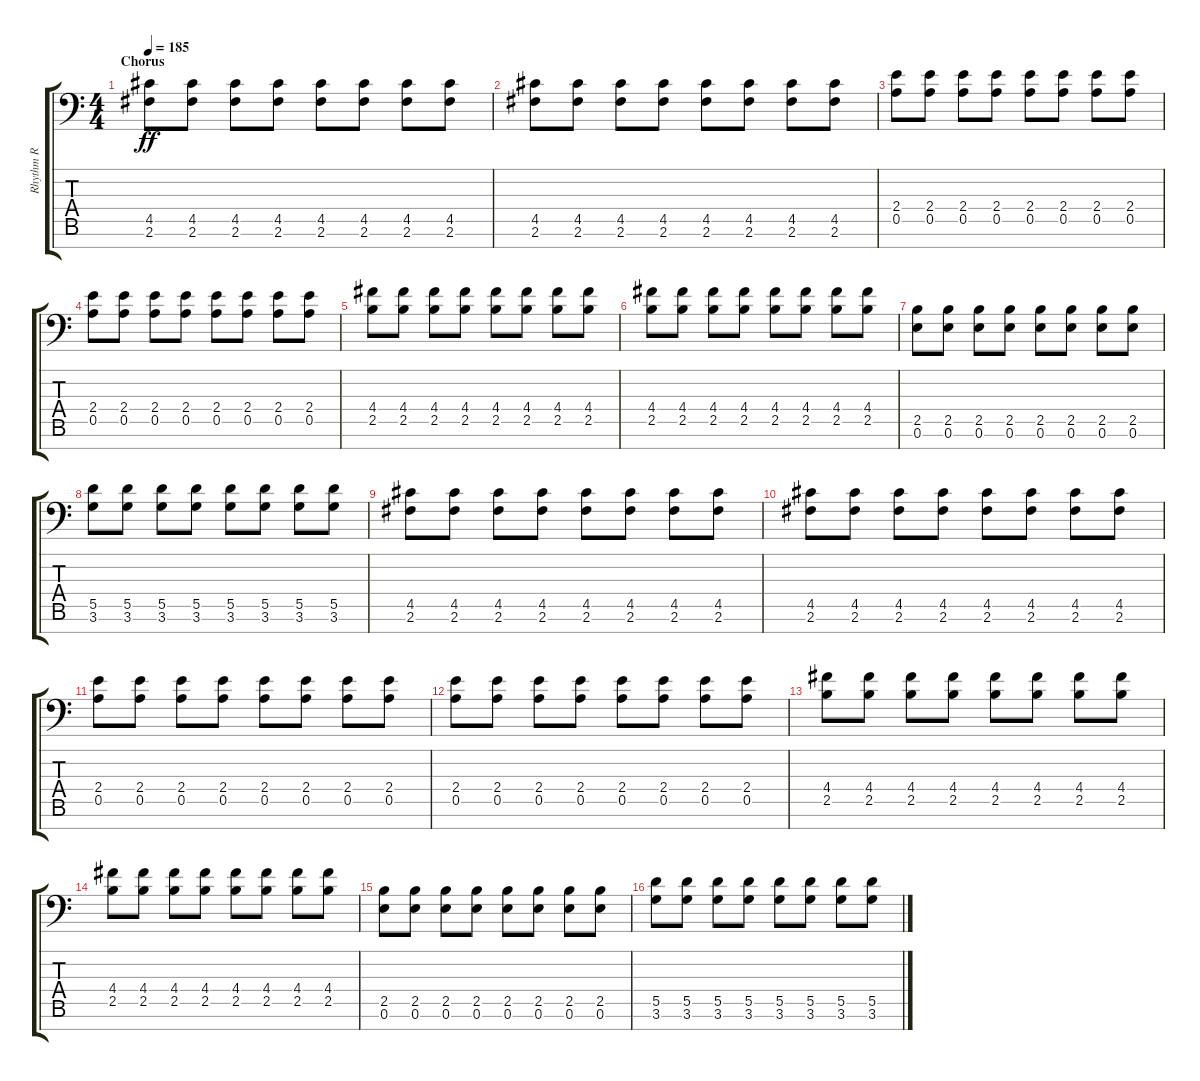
\track ("Rhythm R" "Rhythm R") {instrument overdrivenguitar}
\staff {score tabs}
\tuning (E4 B3 G3 D3 A2 E2 A1) {hide}
\ts (4 4)
\section ("" "Chorus")
\tempo 185
\clef f4
\ks c
(4.5 2.6).8{dy ff} (4.5 2.6).8 (4.5 2.6).8 (4.5 2.6).8 (4.5 2.6).8 (4.5 2.6).8 (4.5 2.6).8 (4.5 2.6).8 |
(4.5 2.6).8 (4.5 2.6).8 (4.5 2.6).8 (4.5 2.6).8 (4.5 2.6).8 (4.5 2.6).8 (4.5 2.6).8 (4.5 2.6).8 |
(2.4 0.5).8 (2.4 0.5).8 (2.4 0.5).8 (2.4 0.5).8 (2.4 0.5).8 (2.4 0.5).8 (2.4 0.5).8 (2.4 0.5).8 |
(2.4 0.5).8 (2.4 0.5).8 (2.4 0.5).8 (2.4 0.5).8 (2.4 0.5).8 (2.4 0.5).8 (2.4 0.5).8 (2.4 0.5).8 |
(4.4 2.5).8 (4.4 2.5).8 (4.4 2.5).8 (4.4 2.5).8 (4.4 2.5).8 (4.4 2.5).8 (4.4 2.5).8 (4.4 2.5).8 |
(4.4 2.5).8 (4.4 2.5).8 (4.4 2.5).8 (4.4 2.5).8 (4.4 2.5).8 (4.4 2.5).8 (4.4 2.5).8 (4.4 2.5).8 |
(2.5 0.6).8 (2.5 0.6).8 (2.5 0.6).8 (2.5 0.6).8 (2.5 0.6).8 (2.5 0.6).8 (2.5 0.6).8 (2.5 0.6).8 |
(5.5 3.6).8 (5.5 3.6).8 (5.5 3.6).8 (5.5 3.6).8 (5.5 3.6).8 (5.5 3.6).8 (5.5 3.6).8 (5.5 3.6).8 |
(4.5 2.6).8 (4.5 2.6).8 (4.5 2.6).8 (4.5 2.6).8 (4.5 2.6).8 (4.5 2.6).8 (4.5 2.6).8 (4.5 2.6).8 |
(4.5 2.6).8 (4.5 2.6).8 (4.5 2.6).8 (4.5 2.6).8 (4.5 2.6).8 (4.5 2.6).8 (4.5 2.6).8 (4.5 2.6).8 |
(2.4 0.5).8 (2.4 0.5).8 (2.4 0.5).8 (2.4 0.5).8 (2.4 0.5).8 (2.4 0.5).8 (2.4 0.5).8 (2.4 0.5).8 |
(2.4 0.5).8 (2.4 0.5).8 (2.4 0.5).8 (2.4 0.5).8 (2.4 0.5).8 (2.4 0.5).8 (2.4 0.5).8 (2.4 0.5).8 |
(4.4 2.5).8 (4.4 2.5).8 (4.4 2.5).8 (4.4 2.5).8 (4.4 2.5).8 (4.4 2.5).8 (4.4 2.5).8 (4.4 2.5).8 |
(4.4 2.5).8 (4.4 2.5).8 (4.4 2.5).8 (4.4 2.5).8 (4.4 2.5).8 (4.4 2.5).8 (4.4 2.5).8 (4.4 2.5).8 |
(2.5 0.6).8 (2.5 0.6).8 (2.5 0.6).8 (2.5 0.6).8 (2.5 0.6).8 (2.5 0.6).8 (2.5 0.6).8 (2.5 0.6).8 |
(5.5 3.6).8 (5.5 3.6).8 (5.5 3.6).8 (5.5 3.6).8 (5.5 3.6).8 (5.5 3.6).8 (5.5 3.6).8 (5.5 3.6).8
